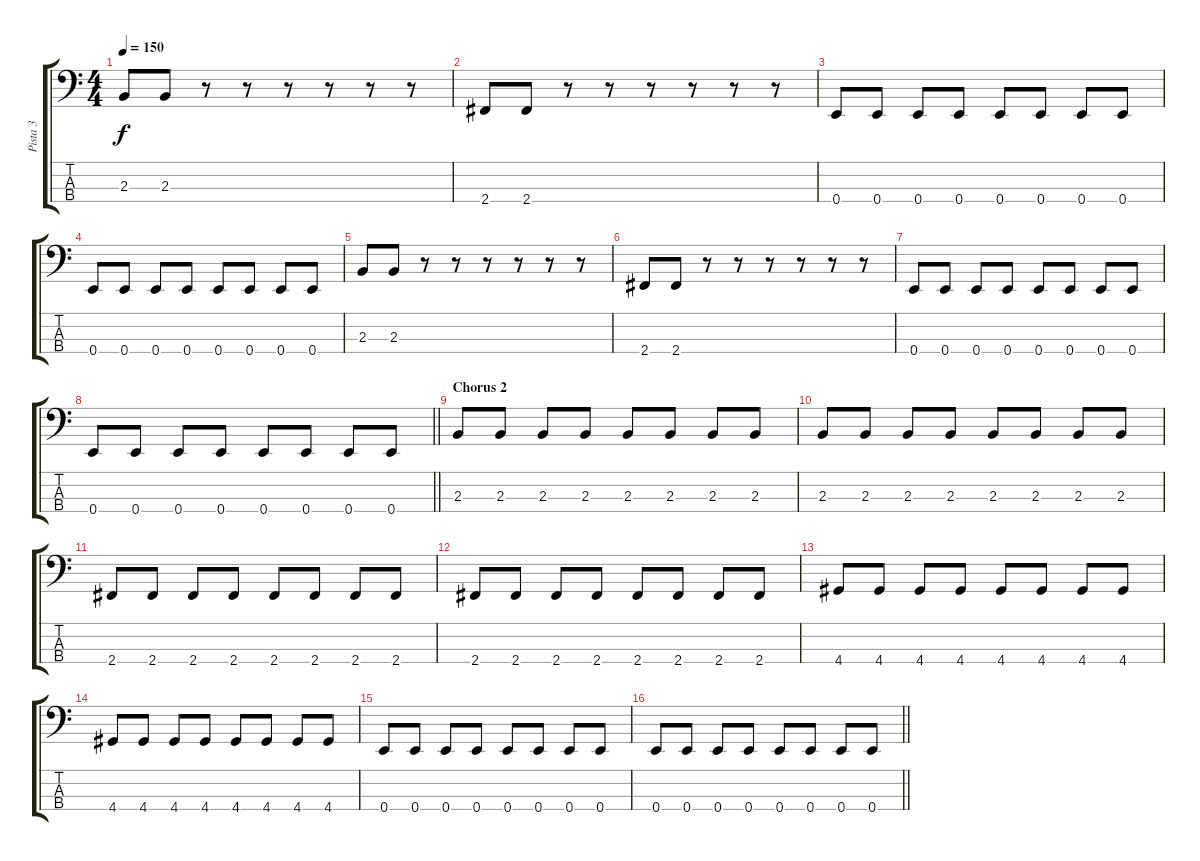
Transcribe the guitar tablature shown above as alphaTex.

\track ("Pista 3" "Pista 3") {instrument electricbassfinger}
\staff {score tabs}
\tuning (G2 D2 A1 E1) {hide}
\ts (4 4)
\tempo 150
\clef f4
\ks c
2.3.8{dy f} 2.3.8 r.8 r.8 r.8 r.8 r.8 r.8 |
2.4.8 2.4.8 r.8 r.8 r.8 r.8 r.8 r.8 |
0.4.8 0.4.8 0.4.8 0.4.8 0.4.8 0.4.8 0.4.8 0.4.8 |
0.4.8 0.4.8 0.4.8 0.4.8 0.4.8 0.4.8 0.4.8 0.4.8 |
2.3.8 2.3.8 r.8 r.8 r.8 r.8 r.8 r.8 |
2.4.8 2.4.8 r.8 r.8 r.8 r.8 r.8 r.8 |
0.4.8 0.4.8 0.4.8 0.4.8 0.4.8 0.4.8 0.4.8 0.4.8 |
\barLineRight lightlight
0.4.8 0.4.8 0.4.8 0.4.8 0.4.8 0.4.8 0.4.8 0.4.8 |
\section ("" "Chorus 2")
2.3.8 2.3.8 2.3.8 2.3.8 2.3.8 2.3.8 2.3.8 2.3.8 |
2.3.8 2.3.8 2.3.8 2.3.8 2.3.8 2.3.8 2.3.8 2.3.8 |
2.4.8 2.4.8 2.4.8 2.4.8 2.4.8 2.4.8 2.4.8 2.4.8 |
2.4.8 2.4.8 2.4.8 2.4.8 2.4.8 2.4.8 2.4.8 2.4.8 |
4.4.8 4.4.8 4.4.8 4.4.8 4.4.8 4.4.8 4.4.8 4.4.8 |
4.4.8 4.4.8 4.4.8 4.4.8 4.4.8 4.4.8 4.4.8 4.4.8 |
0.4.8 0.4.8 0.4.8 0.4.8 0.4.8 0.4.8 0.4.8 0.4.8 |
\barLineRight lightlight
0.4.8 0.4.8 0.4.8 0.4.8 0.4.8 0.4.8 0.4.8 0.4.8
